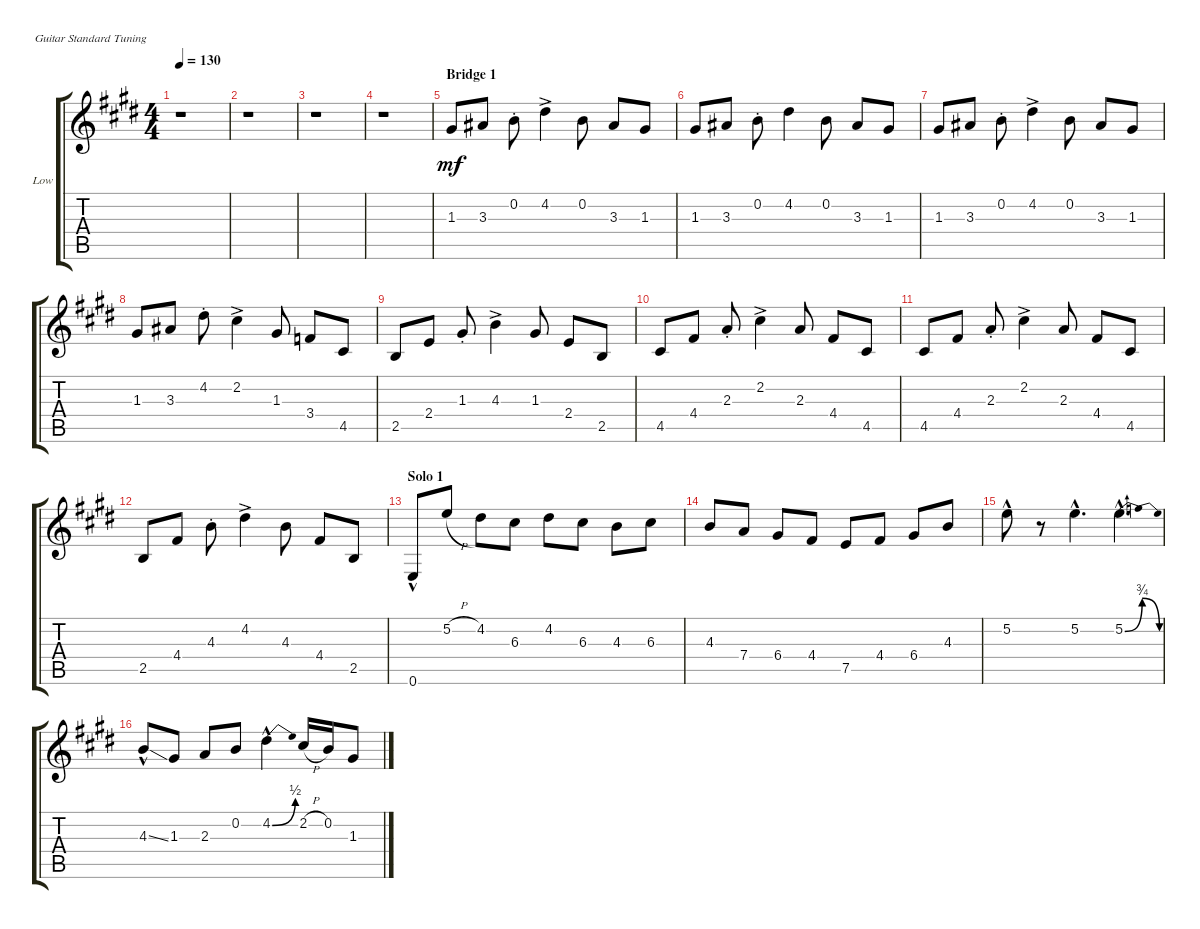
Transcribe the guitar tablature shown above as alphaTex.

\defaultSystemsLayout 4
\bracketExtendMode groupsimilarinstruments
\firstSystemTrackNameOrientation horizontal
\otherSystemsTrackNameOrientation horizontal
\chordDiagramsInScore
\track ("Low Lead" "Low") {instrument overdrivenguitar}
\staff {score tabs}
\tuning (E4 B3 G3 D3 A2 E2)
\ts (4 4)
\tempo 130
\clef g2
\scale
0.25
\ks e
r.1{dy mf} |
\scale
0.25 r.1 |
\scale
0.25 r.1 |
\scale
0.25 r.1 |
\section ("" "Bridge 1")
\scale
0.244807 1.3.8 3.3.8 0.2{st}.8 4.2{ac}.4 0.2.8 3.3.8 1.3.8 |
\scale
0.244807 1.3.8 3.3.8 0.2{st}.8 4.2.4 0.2.8 3.3.8 1.3.8 |
\scale
0.244807 1.3.8 3.3.8 0.2{st}.8 4.2{ac}.4 0.2.8 3.3.8 1.3.8 |
\scale
0.265579 1.3.8 3.3.8 4.2{st}.8 2.2{ac}.4 1.3.8 3.4.8 4.5.8 |
\scale
0.260383 2.5.8 2.4.8 1.3{st}.8 4.3{ac}.4 1.3.8 2.4.8 2.5.8 |
\scale
0.239617 4.5.8 4.4.8 2.3{st}.8 2.2{ac}.4 2.3.8 4.4.8 4.5.8 |
\scale
0.239617 4.5.8 4.4.8 2.3{st}.8 2.2{ac}.4 2.3.8 4.4.8 4.5.8 |
\scale
0.260383 2.5.8 4.4.8 4.3{st}.8 4.2{ac}.4 4.3.8 4.4.8 2.5.8 |
\section ("" "Solo 1")
\scale
0.276018 0.6{hac}.8 5.2{h}.8 4.2.8 6.3.8 4.2.8 6.3.8 4.3.8 6.3.8 |
\scale
0.263952 4.3.8 7.4.8 6.4.8 4.4.8 7.5.8 4.4.8 6.4.8 4.3.8 |
\scale
0.177979 5.2{hac}.8 r.8 5.2{hac}.4{d} 5.2{be (bendrelease 9.6 0 17.4 3 21.599999999999998 3 30 0) hac}.4{d} |
\scale
0.282051 4.3{ss hac}.8 1.3.8 2.3.8 0.2.8 4.2{be (bend 0 0 23.4 2) hac}.4 2.2{h}.16 0.2.16 1.3.8
